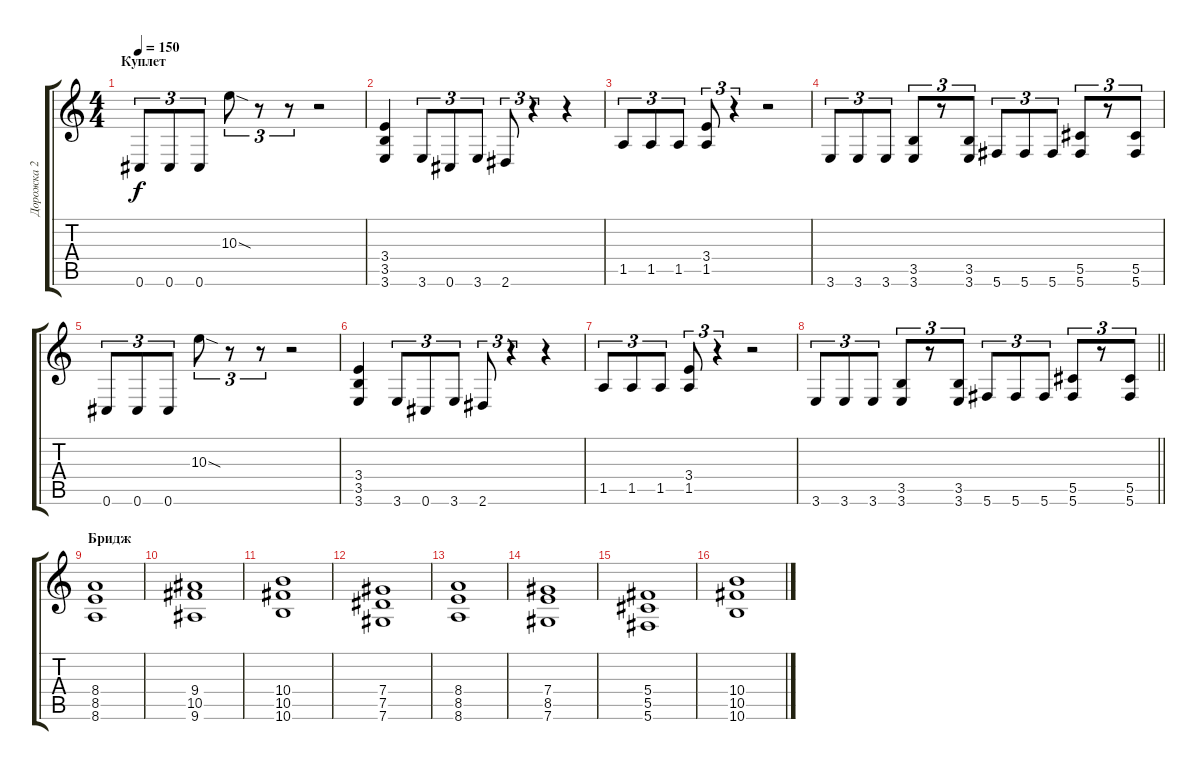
\track ("Дорожка 2" "Дорожка 2") {instrument distortionguitar}
\staff {score tabs}
\tuning (Eb4 Bb3 Gb3 Db3 Ab2 Db2) {hide}
\ts (4 4)
\section ("" "Куплет")
\tempo 150
\clef g2
\ks c
0.6.8{tu (3 2) dy f} 0.6.8{tu (3 2)} 0.6.8{tu (3 2)} 10.3{sod}.8{tu (3 2)} r.8{tu (3 2)} r.8{tu (3 2)} r.2 |
(3.4 3.5 3.6).4 3.6.8{tu (3 2)} 0.6.8{tu (3 2)} 3.6.8{tu (3 2)} 2.6.8{tu (3 2)} r.4{tu (3 2)} r.4 |
1.5.8{tu (3 2)} 1.5.8{tu (3 2)} 1.5.8{tu (3 2)} (3.4 1.5).8{tu (3 2)} r.4{tu (3 2)} r.2 |
3.6.8{tu (3 2)} 3.6.8{tu (3 2)} 3.6.8{tu (3 2)} (3.5 3.6).8{tu (3 2)} r.8{tu (3 2)} (3.5 3.6).8{tu (3 2)} 5.6.8{tu (3 2)} 5.6.8{tu (3 2)} 5.6.8{tu (3 2)} (5.5 5.6).8{tu (3 2)} r.8{tu (3 2)} (5.5 5.6).8{tu (3 2)} |
0.6.8{tu (3 2)} 0.6.8{tu (3 2)} 0.6.8{tu (3 2)} 10.3{sod}.8{tu (3 2)} r.8{tu (3 2)} r.8{tu (3 2)} r.2 |
(3.4 3.5 3.6).4 3.6.8{tu (3 2)} 0.6.8{tu (3 2)} 3.6.8{tu (3 2)} 2.6.8{tu (3 2)} r.4{tu (3 2)} r.4 |
1.5.8{tu (3 2)} 1.5.8{tu (3 2)} 1.5.8{tu (3 2)} (3.4 1.5).8{tu (3 2)} r.4{tu (3 2)} r.2 |
\barLineRight lightlight
3.6.8{tu (3 2)} 3.6.8{tu (3 2)} 3.6.8{tu (3 2)} (3.5 3.6).8{tu (3 2)} r.8{tu (3 2)} (3.5 3.6).8{tu (3 2)} 5.6.8{tu (3 2)} 5.6.8{tu (3 2)} 5.6.8{tu (3 2)} (5.5 5.6).8{tu (3 2)} r.8{tu (3 2)} (5.5 5.6).8{tu (3 2)} |
\section ("" "Бридж")
(8.4 8.5 8.6).1 |
(9.4 10.5 9.6).1 |
(10.4 10.5 10.6).1 |
(7.4 7.5 7.6).1 |
(8.4 8.5 8.6).1 |
(7.4 8.5 7.6).1 |
(5.4 5.5 5.6).1 |
(10.4 10.5 10.6).1
